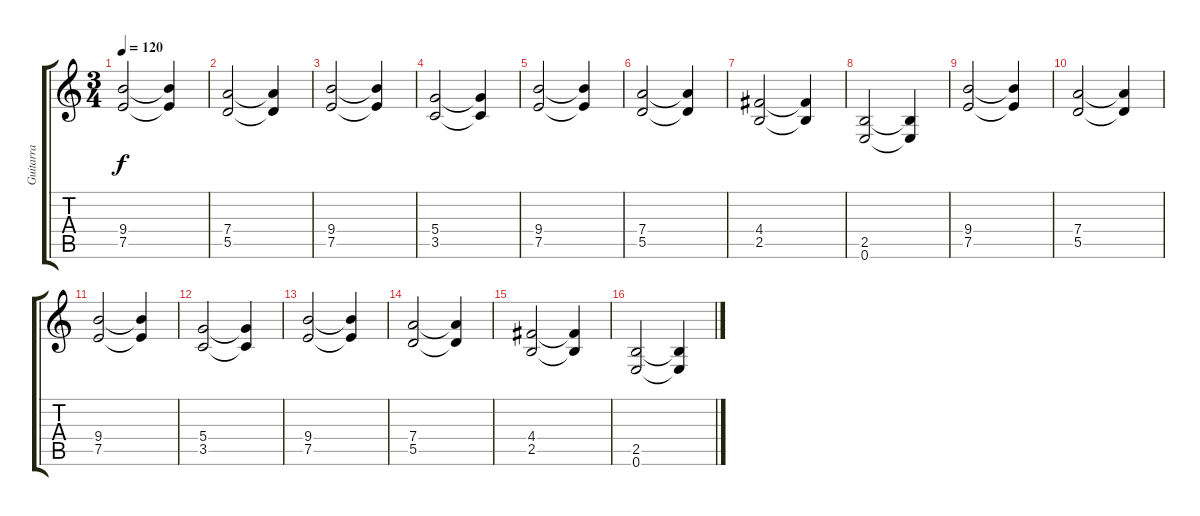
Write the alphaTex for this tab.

\track ("Guitarra" "Guitarra") {instrument distortionguitar}
\staff {score tabs}
\tuning (E4 B3 G3 D3 A2 E2) {hide}
\ts (3 4)
\tempo 120
\clef g2
\ks c
(9.4 7.5).2{dy f} (9.4{t} 7.5{t}).4 |
(7.4 5.5).2 (7.4{t} 5.5{t}).4 |
(9.4 7.5).2 (9.4{t} 7.5{t}).4 |
(5.4 3.5).2 (5.4{t} 3.5{t}).4 |
(9.4 7.5).2 (9.4{t} 7.5{t}).4 |
(7.4 5.5).2 (7.4{t} 5.5{t}).4 |
(4.4 2.5).2 (4.4{t} 2.5{t}).4 |
(2.5 0.6).2 (2.5{t} 0.6{t}).4 |
(9.4 7.5).2 (9.4{t} 7.5{t}).4 |
(7.4 5.5).2 (7.4{t} 5.5{t}).4 |
(9.4 7.5).2 (9.4{t} 7.5{t}).4 |
(5.4 3.5).2 (5.4{t} 3.5{t}).4 |
(9.4 7.5).2 (9.4{t} 7.5{t}).4 |
(7.4 5.5).2 (7.4{t} 5.5{t}).4 |
(4.4 2.5).2 (4.4{t} 2.5{t}).4 |
(2.5 0.6).2 (2.5{t} 0.6{t}).4
